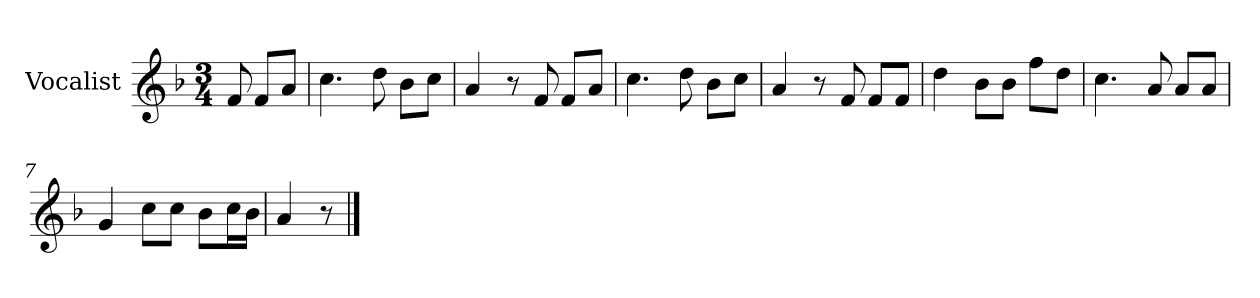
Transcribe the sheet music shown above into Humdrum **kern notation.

**kern
*part1
*staff1
*I"Vocalist
*k[b-]
*F:
*M3/4
=
8f
8fL
8aJ
=1
4.cc
8dd
8b-L
8ccJ
=2
4a
8r
8f
8fL
8aJ
=3
4.cc
8dd
8b-L
8ccJ
=4
4a
8r
8f
8fL
8fJ
=5
4dd
8b-L
8b-J
8ffL
8ddJ
=6
4.cc
8a
8aL
8aJ
=7
4g
8ccL
8ccJ
8b-L
16ccL
16b-JJ
=8
4a
8r
==
*-
